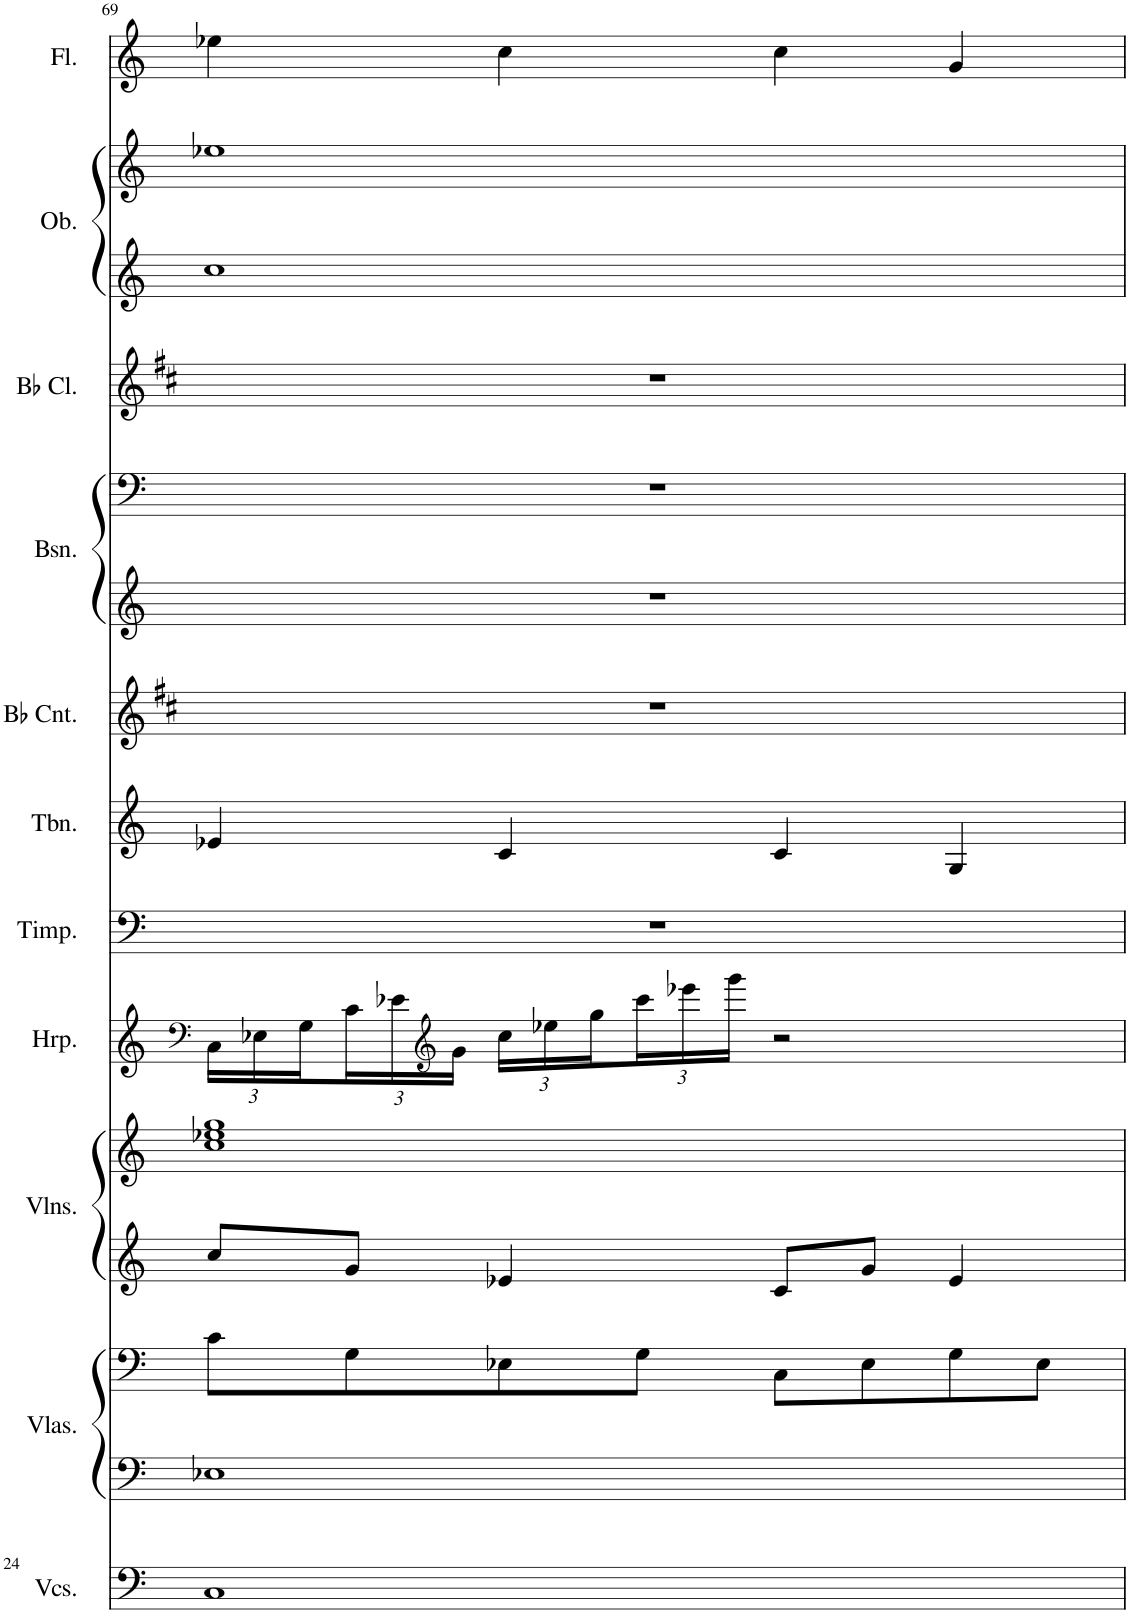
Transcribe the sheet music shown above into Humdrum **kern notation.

**kern	**kern	**kern	**kern	**kern	**kern	**kern	**kern	**kern	**kern	**kern	**kern	**kern	**kern	**kern
*part11	*part10	*part10	*part9	*part9	*part8	*part7	*part6	*part5	*part4	*part4	*part3	*part2	*part2	*part1
*staff15	*staff14	*staff13	*staff12	*staff11	*staff10	*staff9	*staff8	*staff7	*staff6	*staff5	*staff4	*staff3	*staff2	*staff1
*I"Violoncellos	*I"Violas	*	*I"Violins	*	*I"Harp	*I"Timpani	*I"Trombone	*I"Bb Cornet	*I"Bassoon	*	*I"Bb Clarinet	*I"Oboe	*	*I"Flute
*I'Vcs.	*I'Vlas.	*	*I'Vlns.	*	*I'Hrp.	*I'Timp.	*I'Tbn.	*I'Bb Cnt.	*I'Bsn.	*	*I'Bb Cl.	*I'Ob.	*	*I'Fl.
!!LO:PB:g=z
*clefF4	*clefF4	*clefF4	*clefG2	*clefG2	*clefF4	*clefF4	*clefG2	*clefG2	*clefG2	*clefF4	*clefG2	*clefG2	*clefG2	*clefG2
*	*	*	*	*	*	*	*	*Trd1c2	*	*	*Trd1c2	*	*	*
*k[]	*k[]	*k[]	*k[]	*k[]	*k[]	*k[]	*k[]	*k[f#c#]	*k[]	*k[]	*k[f#c#]	*k[]	*k[]	*k[]
*M4/4	*M4/4	*M4/4	*M4/4	*M4/4	*M4/4	*M4/4	*M4/4	*M4/4	*M4/4	*M4/4	*M4/4	*M4/4	*M4/4	*M4/4
*	*	*	*	*	*Xbrackettup	*	*	*	*	*	*	*	*	*
=69	=69	=69	=69	=69	=69	=69	=69	=69	=69	=69	=69	=69	=69	=69
1C	1E-X	8c\L	8cc/L	1cc 1ee-X 1gg	24C\LL	1r	4e-X/	1r	1r	1r	1r	1cc	1ee-X	4ee-X\
.	.	.	.	.	24E-X\	.	.	.	.	.	.	.	.	.
.	.	.	.	.	24G\	.	.	.	.	.	.	.	.	.
.	.	8G\	8g/J	.	24c\	.	.	.	.	.	.	.	.	.
.	.	.	.	.	24e-X\	.	.	.	.	.	.	.	.	.
*	*	*	*	*	*clefG2	*	*	*	*	*	*	*	*	*
.	.	.	.	.	24g\JJ	.	.	.	.	.	.	.	.	.
.	.	8E-X\	4e-X/	.	24cc\LL	.	4c/	.	.	.	.	.	.	4cc\
.	.	.	.	.	24ee-X\	.	.	.	.	.	.	.	.	.
.	.	.	.	.	24gg\	.	.	.	.	.	.	.	.	.
.	.	8G\J	.	.	24ccc\	.	.	.	.	.	.	.	.	.
.	.	.	.	.	24eee-X\	.	.	.	.	.	.	.	.	.
.	.	.	.	.	24ggg\JJ	.	.	.	.	.	.	.	.	.
.	.	8C\L	8c/L	.	2r	.	4c/	.	.	.	.	.	.	4cc\
.	.	8E-\	8g/J	.	.	.	.	.	.	.	.	.	.	.
.	.	8G\	4e-/	.	.	.	4G/	.	.	.	.	.	.	4g/
.	.	8E-\J	.	.	.	.	.	.	.	.	.	.	.	.
=	=	=	=	=	=	=	=	=	=	=	=	=	=	=
*-	*-	*-	*-	*-	*-	*-	*-	*-	*-	*-	*-	*-	*-	*-
